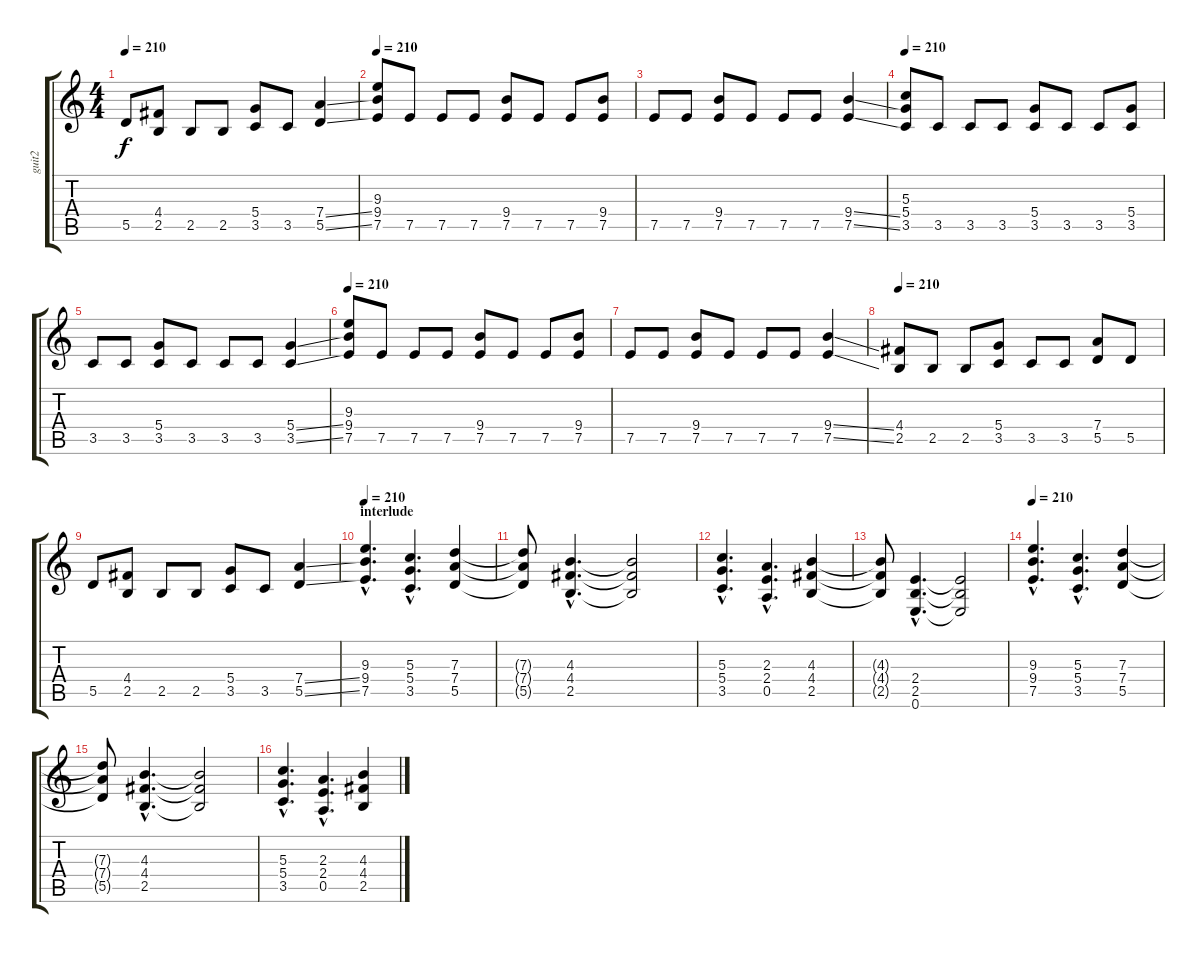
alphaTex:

\track ("guit2" "guit2") {instrument distortionguitar}
\staff {score tabs}
\tuning (E4 B3 G3 D3 A2 E2) {hide}
\ts (4 4)
\tempo 210
\clef g2
\ks c
5.5.8{dy f} (4.4 2.5).8 2.5.8 2.5.8 (5.4 3.5).8 3.5.8 (7.4{ss} 5.5{ss}).4 |
\tempo 210
(9.3 9.4 7.5).8 7.5.8 7.5.8 7.5.8 (9.4 7.5).8 7.5.8 7.5.8 (9.4 7.5).8 |
7.5.8 7.5.8 (9.4 7.5).8 7.5.8 7.5.8 7.5.8 (9.4{ss} 7.5{ss}).4 |
\tempo 210
(5.3 5.4 3.5).8 3.5.8 3.5.8 3.5.8 (5.4 3.5).8 3.5.8 3.5.8 (5.4 3.5).8 |
3.5.8 3.5.8 (5.4 3.5).8 3.5.8 3.5.8 3.5.8 (5.4{ss} 3.5{ss}).4 |
\tempo 210
(9.3 9.4 7.5).8 7.5.8 7.5.8 7.5.8 (9.4 7.5).8 7.5.8 7.5.8 (9.4 7.5).8 |
7.5.8 7.5.8 (9.4 7.5).8 7.5.8 7.5.8 7.5.8 (9.4{ss} 7.5{ss}).4 |
\tempo 210
(4.4 2.5).8 2.5.8 2.5.8 (5.4 3.5).8 3.5.8 3.5.8 (7.4 5.5).8 5.5.8 |
5.5.8 (4.4 2.5).8 2.5.8 2.5.8 (5.4 3.5).8 3.5.8 (7.4{ss} 5.5{ss}).4 |
\section ("" "interlude")
\tempo 210
(9.3{hac} 9.4{hac} 7.5{hac}).4{d} (5.3{hac} 5.4{hac} 3.5{hac}).4{d} (7.3 7.4 5.5).4 |
(7.3{t} 7.4{t} 5.5{t}).8 (4.3{hac} 4.4{hac} 2.5{hac}).4{d} (4.3{t} 4.4{t} 2.5{t}).2 |
(5.3{hac} 5.4{hac} 3.5{hac}).4{d} (2.3{hac} 2.4{hac} 0.5{hac}).4{d} (4.3 4.4 2.5).4 |
(4.3{t} 4.4{t} 2.5{t}).8 (2.4{hac} 2.5{hac} 0.6{hac}).4{d} (2.4{t} 2.5{t} 0.6{t}).2 |
\tempo 210
(9.3{hac} 9.4{hac} 7.5{hac}).4{d} (5.3{hac} 5.4{hac} 3.5{hac}).4{d} (7.3 7.4 5.5).4 |
(7.3{t} 7.4{t} 5.5{t}).8 (4.3{hac} 4.4{hac} 2.5{hac}).4{d} (4.3{t} 4.4{t} 2.5{t}).2 |
(5.3{hac} 5.4{hac} 3.5{hac}).4{d} (2.3{hac} 2.4{hac} 0.5{hac}).4{d} (4.3 4.4 2.5).4
